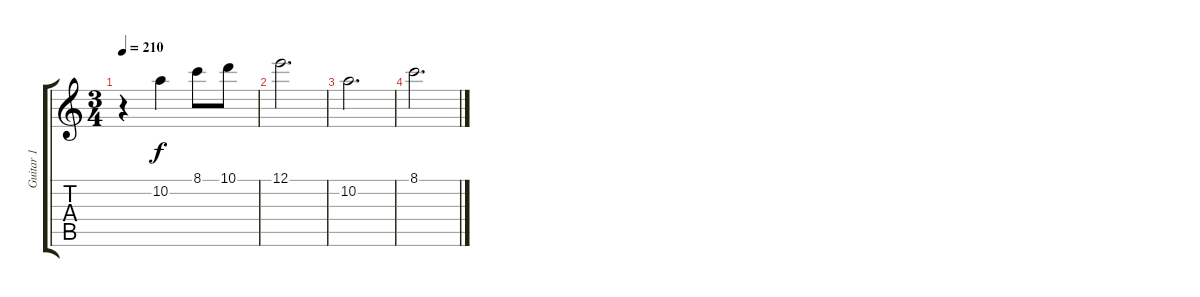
\track ("Guitar 1" "Guitar 1") {instrument electricguitarclean}
\staff {score tabs}
\tuning (E4 B3 G3 D3 A2 E2) {hide}
\ts (3 4)
\tempo 210
\clef g2
\ks c
r.4{dy f} 10.2.4 8.1.8 10.1.8 |
12.1.2{d} |
10.2.2{d} |
8.1.2{d}
